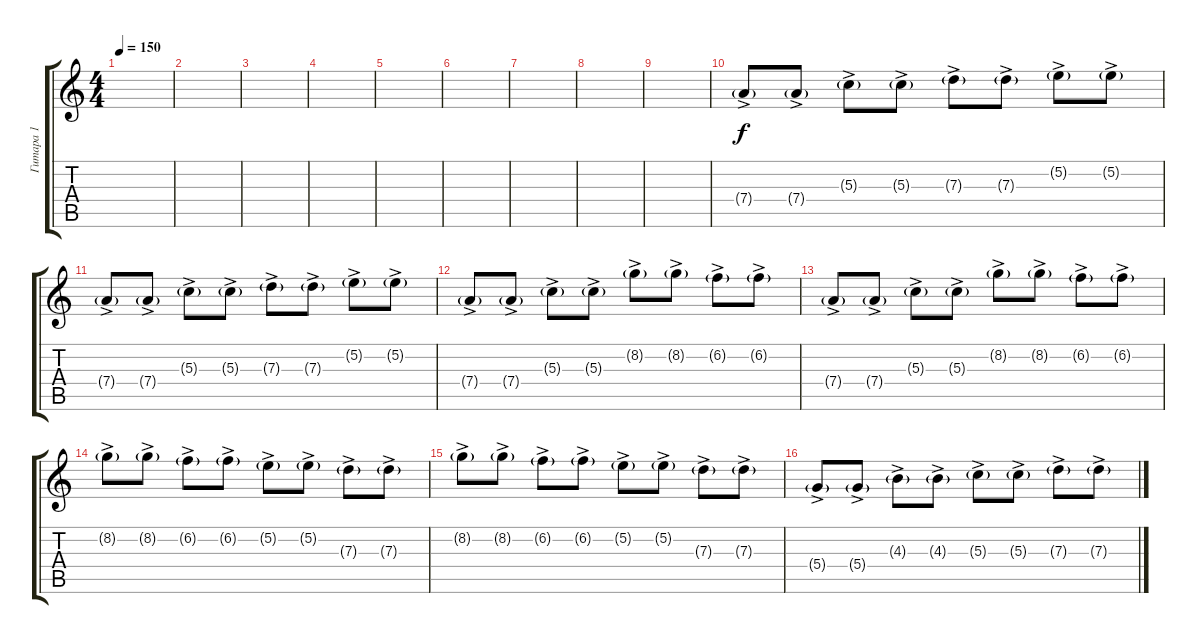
\track ("Гитара 1" "Гитара 1") {instrument distortionguitar}
\staff {score tabs}
\tuning (E4 B3 G3 D3 A2 E2) {hide}
\ts (4 4)
\tempo 150
\clef g2
\ks c
|
|
|
|
|
|
|
|
|
7.4{g ac}.8 7.4{g ac}.8 5.3{g ac}.8 5.3{g ac}.8 7.3{g ac}.8 7.3{g ac}.8 5.2{g ac}.8 5.2{g ac}.8 |
7.4{g ac}.8 7.4{g ac}.8 5.3{g ac}.8 5.3{g ac}.8 7.3{g ac}.8 7.3{g ac}.8 5.2{g ac}.8 5.2{g ac}.8 |
7.4{g ac}.8 7.4{g ac}.8 5.3{g ac}.8 5.3{g ac}.8 8.2{g ac}.8 8.2{g ac}.8 6.2{g ac}.8 6.2{g ac}.8 |
7.4{g ac}.8 7.4{g ac}.8 5.3{g ac}.8 5.3{g ac}.8 8.2{g ac}.8 8.2{g ac}.8 6.2{g ac}.8 6.2{g ac}.8 |
8.2{g ac}.8 8.2{g ac}.8 6.2{g ac}.8 6.2{g ac}.8 5.2{g ac}.8 5.2{g ac}.8 7.3{g ac}.8 7.3{g ac}.8 |
8.2{g ac}.8 8.2{g ac}.8 6.2{g ac}.8 6.2{g ac}.8 5.2{g ac}.8 5.2{g ac}.8 7.3{g ac}.8 7.3{g ac}.8 |
5.4{g ac}.8 5.4{g ac}.8 4.3{g ac}.8 4.3{g ac}.8 5.3{g ac}.8 5.3{g ac}.8 7.3{g ac}.8 7.3{g ac}.8
